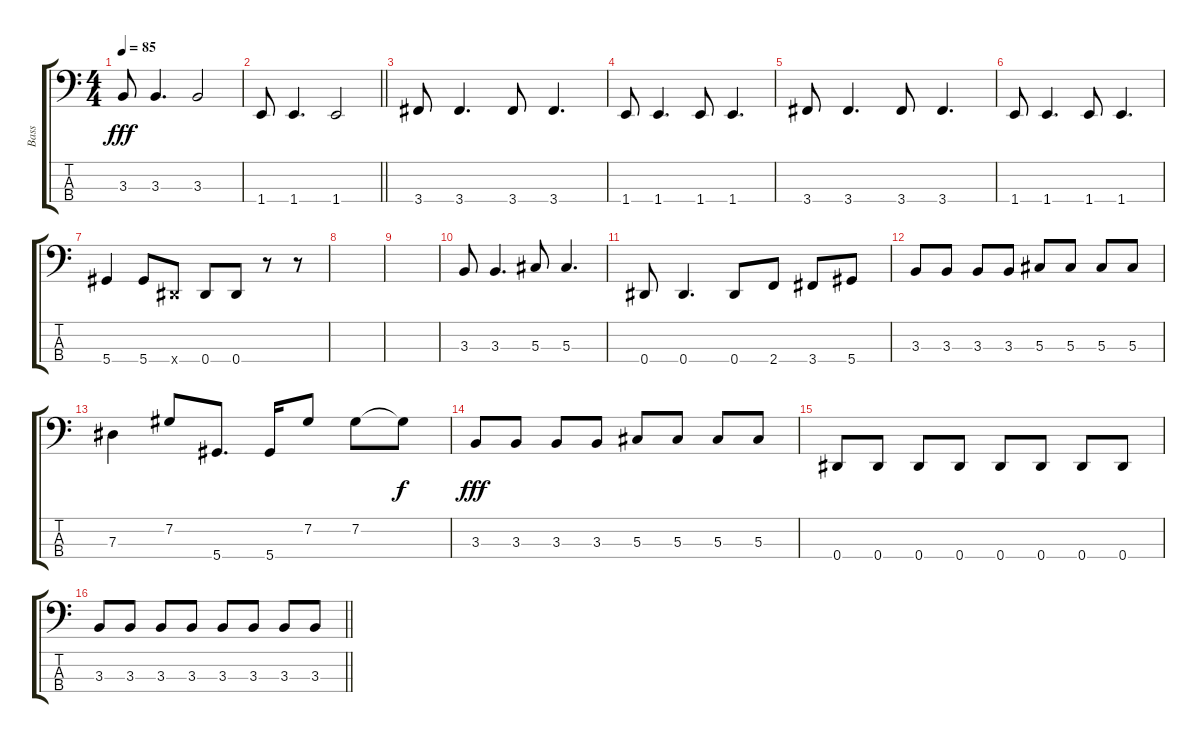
\track ("Bass" "Bass") {instrument electricbassfinger}
\staff {score tabs}
\tuning (Gb2 Db2 Ab1 Eb1) {hide}
\ts (4 4)
\tempo 85
\clef f4
\ks c
3.3.8{dy fff} 3.3.4{d} 3.3.2 |
\barLineRight lightlight
1.4.8 1.4.4{d} 1.4.2 |
3.4.8 3.4.4{d} 3.4.8 3.4.4{d} |
1.4.8 1.4.4{d} 1.4.8 1.4.4{d} |
3.4.8 3.4.4{d} 3.4.8 3.4.4{d} |
1.4.8 1.4.4{d} 1.4.8 1.4.4{d} |
5.4.4 5.4.8 0.4{x}.8 0.4.8 0.4.8 r.8 r.8 |
|
|
3.3.8 3.3.4{d} 5.3.8 5.3.4{d} |
0.4.8 0.4.4{d} 0.4.8 2.4.8 3.4.8 5.4.8 |
3.3.8 3.3.8 3.3.8 3.3.8 5.3.8 5.3.8 5.3.8 5.3.8 |
7.3.4 7.2.8 5.4.8{d} 5.4.16 7.2.8 7.2.8 7.2{t}.8{dy f} |
3.3.8{dy fff} 3.3.8 3.3.8 3.3.8 5.3.8 5.3.8 5.3.8 5.3.8 |
0.4.8 0.4.8 0.4.8 0.4.8 0.4.8 0.4.8 0.4.8 0.4.8 |
\barLineRight lightlight
3.3.8 3.3.8 3.3.8 3.3.8 3.3.8 3.3.8 3.3.8 3.3.8
